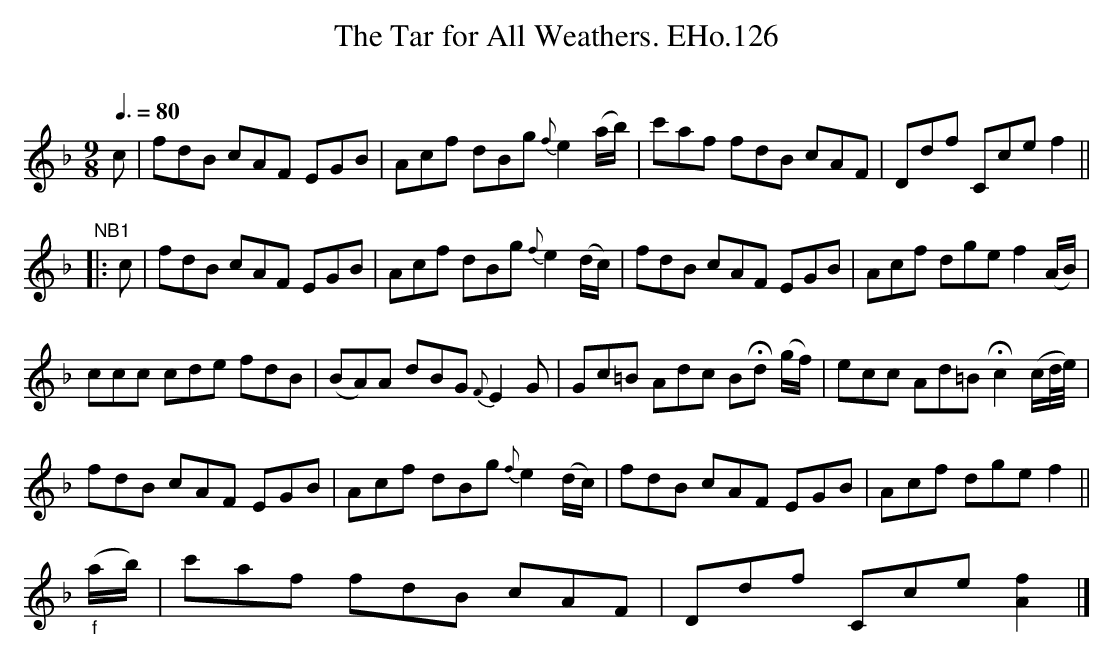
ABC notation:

X:1
T:Tar for All Weathers. EHo.126, The
M:9/8
L:1/8
Q:3/8=80
O:
K:F
c | fdB cAF EGB | Acf dBg {f}e2 (a/b/) | c'af fdB cAF | Ddf Cce f2 ||
"NB1"|: c | fdB cAF EGB | Acf dBg {f}e2 (d/c/) | fdB cAF EGB | Acf dge f2 (A/B/) |
ccc cde fdB |(BA)A dBG {F}E2 G | Gc=B Adc B!fermata!d (g/f/) | ecc Ad=B !fermata!c2 (c/d//e//) |
fdB cAF EGB | Acf dBg {f}e2 (d/c/) |fdB cAF EGB | Acf dge f2 ||
"_f"(a/b/) | c'af fdB cAF | Ddf Cce [A2f2] |]
